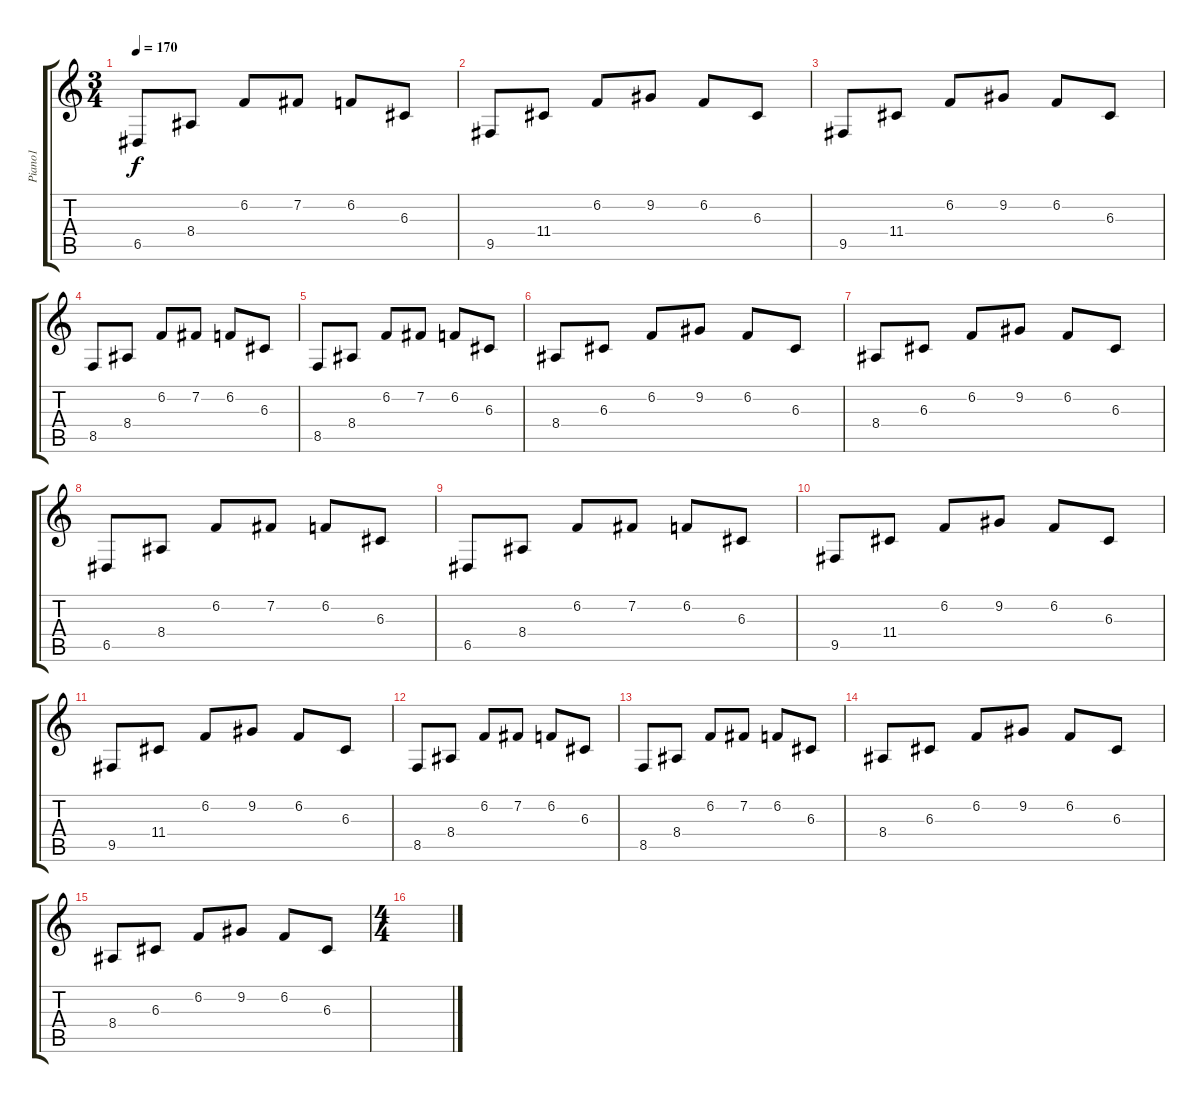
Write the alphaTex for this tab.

\track ("Piano1" "Piano1") {instrument acousticgrandpiano}
\staff {score tabs}
\tuning (E4 B3 G3 D3 A2 E2) {hide}
\ts (3 4)
\tempo 170
\clef g2
\ks c
6.5.8{dy f} 8.4.8 6.2.8 7.2.8 6.2.8 6.3.8 |
9.5.8 11.4.8 6.2.8 9.2.8 6.2.8 6.3.8 |
9.5.8 11.4.8 6.2.8 9.2.8 6.2.8 6.3.8 |
8.5.8 8.4.8 6.2.8 7.2.8 6.2.8 6.3.8 |
8.5.8 8.4.8 6.2.8 7.2.8 6.2.8 6.3.8 |
8.4.8 6.3.8 6.2.8 9.2.8 6.2.8 6.3.8 |
8.4.8 6.3.8 6.2.8 9.2.8 6.2.8 6.3.8 |
6.5.8 8.4.8 6.2.8 7.2.8 6.2.8 6.3.8 |
6.5.8 8.4.8 6.2.8 7.2.8 6.2.8 6.3.8 |
9.5.8 11.4.8 6.2.8 9.2.8 6.2.8 6.3.8 |
9.5.8 11.4.8 6.2.8 9.2.8 6.2.8 6.3.8 |
8.5.8 8.4.8 6.2.8 7.2.8 6.2.8 6.3.8 |
8.5.8 8.4.8 6.2.8 7.2.8 6.2.8 6.3.8 |
8.4.8 6.3.8 6.2.8 9.2.8 6.2.8 6.3.8 |
8.4.8 6.3.8 6.2.8 9.2.8 6.2.8 6.3.8 |
\ts (4 4)
